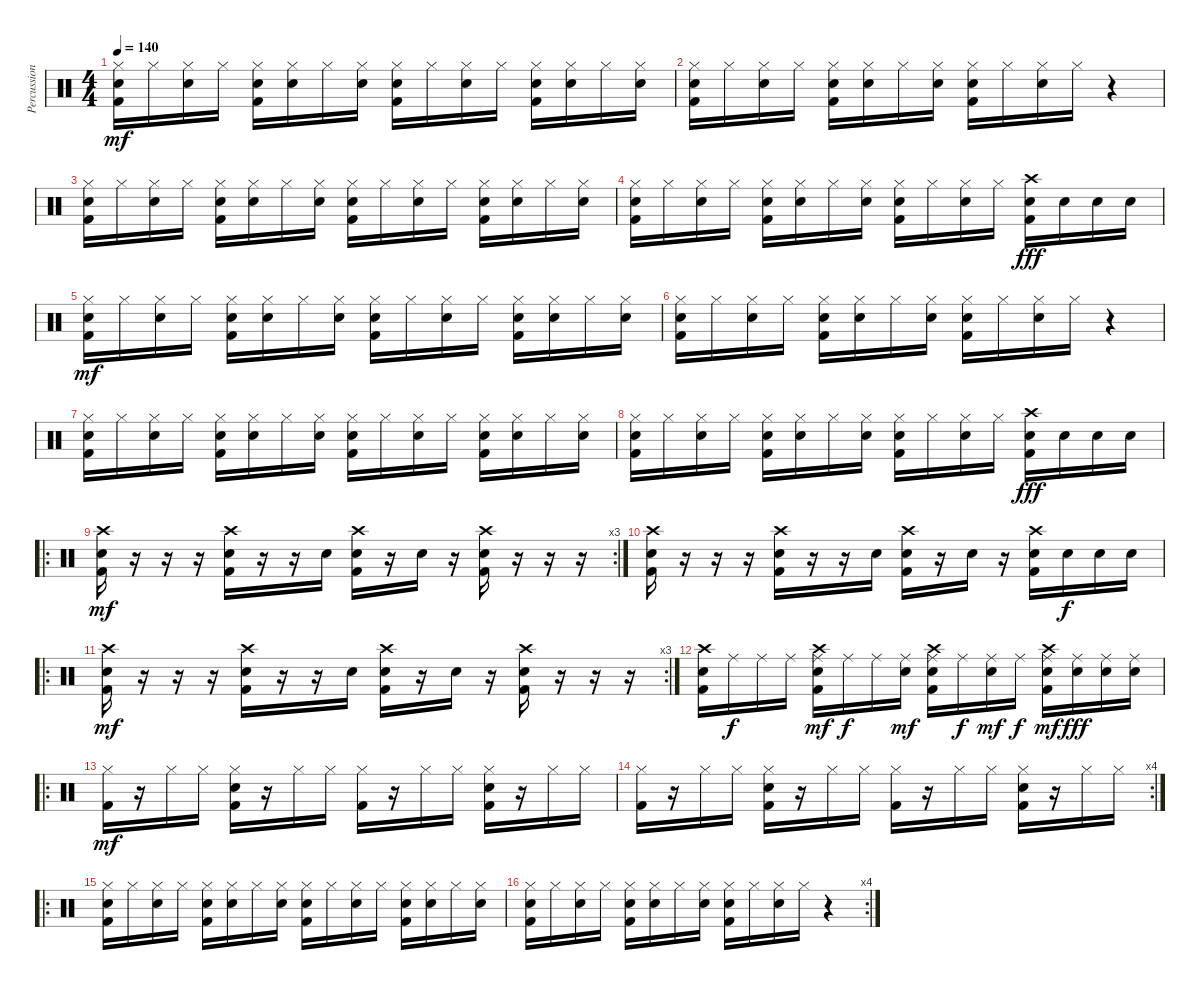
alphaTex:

\track ("Percussion" "Percussion") {instrument percussion}
\staff {score}
\articulation defaults
\ts (4 4)
\tempo 140
\clef neutral
\ks c
("Hi-Hat (closed)" "Electric Snare (hit)" "Kick (hit) 2").16{dy mf} "Hi-Hat (closed)".16 ("Hi-Hat (closed)" "Electric Snare (hit)").16 "Hi-Hat (closed)".16 ("Hi-Hat (closed)" "Electric Snare (hit)" "Kick (hit) 2").16 ("Hi-Hat (closed)" "Electric Snare (hit)").16 "Hi-Hat (closed)".16 ("Hi-Hat (closed)" "Electric Snare (hit)").16 ("Hi-Hat (closed)" "Electric Snare (hit)" "Kick (hit) 2").16 "Hi-Hat (closed)".16 ("Hi-Hat (closed)" "Electric Snare (hit)").16 "Hi-Hat (closed)".16 ("Hi-Hat (closed)" "Electric Snare (hit)" "Kick (hit) 2").16 ("Hi-Hat (closed)" "Electric Snare (hit)").16 "Hi-Hat (closed)".16 ("Hi-Hat (closed)" "Electric Snare (hit)").16 |
("Hi-Hat (closed)" "Electric Snare (hit)" "Kick (hit) 2").16 "Hi-Hat (closed)".16 ("Hi-Hat (closed)" "Electric Snare (hit)").16 "Hi-Hat (closed)".16 ("Hi-Hat (closed)" "Electric Snare (hit)" "Kick (hit) 2").16 ("Hi-Hat (closed)" "Electric Snare (hit)").16 "Hi-Hat (closed)".16 ("Hi-Hat (closed)" "Electric Snare (hit)").16 ("Hi-Hat (closed)" "Electric Snare (hit)" "Kick (hit) 2").16 "Hi-Hat (closed)".16 ("Hi-Hat (closed)" "Electric Snare (hit)").16 "Hi-Hat (closed)".16 r.4 |
("Hi-Hat (closed)" "Electric Snare (hit)" "Kick (hit) 2").16 "Hi-Hat (closed)".16 ("Hi-Hat (closed)" "Electric Snare (hit)").16 "Hi-Hat (closed)".16 ("Hi-Hat (closed)" "Electric Snare (hit)" "Kick (hit) 2").16 ("Hi-Hat (closed)" "Electric Snare (hit)").16 "Hi-Hat (closed)".16 ("Hi-Hat (closed)" "Electric Snare (hit)").16 ("Hi-Hat (closed)" "Electric Snare (hit)" "Kick (hit) 2").16 "Hi-Hat (closed)".16 ("Hi-Hat (closed)" "Electric Snare (hit)").16 "Hi-Hat (closed)".16 ("Hi-Hat (closed)" "Electric Snare (hit)" "Kick (hit) 2").16 ("Hi-Hat (closed)" "Electric Snare (hit)").16 "Hi-Hat (closed)".16 ("Hi-Hat (closed)" "Electric Snare (hit)").16 |
("Hi-Hat (closed)" "Electric Snare (hit)" "Kick (hit) 2").16 "Hi-Hat (closed)".16 ("Hi-Hat (closed)" "Electric Snare (hit)").16 "Hi-Hat (closed)".16 ("Hi-Hat (closed)" "Electric Snare (hit)" "Kick (hit) 2").16 ("Hi-Hat (closed)" "Electric Snare (hit)").16 "Hi-Hat (closed)".16 ("Hi-Hat (closed)" "Electric Snare (hit)").16 ("Hi-Hat (closed)" "Electric Snare (hit)" "Kick (hit) 2").16 "Hi-Hat (closed)".16 ("Hi-Hat (closed)" "Electric Snare (hit)").16 "Hi-Hat (closed)".16 ("Crash high (hit)" "Electric Snare (hit)" "Kick (hit) 2").16{dy fff} "Electric Snare (hit)".16 "Electric Snare (hit)".16 "Electric Snare (hit)".16 |
("Hi-Hat (closed)" "Electric Snare (hit)" "Kick (hit) 2").16{dy mf} "Hi-Hat (closed)".16 ("Hi-Hat (closed)" "Electric Snare (hit)").16 "Hi-Hat (closed)".16 ("Hi-Hat (closed)" "Electric Snare (hit)" "Kick (hit) 2").16 ("Hi-Hat (closed)" "Electric Snare (hit)").16 "Hi-Hat (closed)".16 ("Hi-Hat (closed)" "Electric Snare (hit)").16 ("Hi-Hat (closed)" "Electric Snare (hit)" "Kick (hit) 2").16 "Hi-Hat (closed)".16 ("Hi-Hat (closed)" "Electric Snare (hit)").16 "Hi-Hat (closed)".16 ("Hi-Hat (closed)" "Electric Snare (hit)" "Kick (hit) 2").16 ("Hi-Hat (closed)" "Electric Snare (hit)").16 "Hi-Hat (closed)".16 ("Hi-Hat (closed)" "Electric Snare (hit)").16 |
("Hi-Hat (closed)" "Electric Snare (hit)" "Kick (hit) 2").16 "Hi-Hat (closed)".16 ("Hi-Hat (closed)" "Electric Snare (hit)").16 "Hi-Hat (closed)".16 ("Hi-Hat (closed)" "Electric Snare (hit)" "Kick (hit) 2").16 ("Hi-Hat (closed)" "Electric Snare (hit)").16 "Hi-Hat (closed)".16 ("Hi-Hat (closed)" "Electric Snare (hit)").16 ("Hi-Hat (closed)" "Electric Snare (hit)" "Kick (hit) 2").16 "Hi-Hat (closed)".16 ("Hi-Hat (closed)" "Electric Snare (hit)").16 "Hi-Hat (closed)".16 r.4 |
("Hi-Hat (closed)" "Electric Snare (hit)" "Kick (hit) 2").16 "Hi-Hat (closed)".16 ("Hi-Hat (closed)" "Electric Snare (hit)").16 "Hi-Hat (closed)".16 ("Hi-Hat (closed)" "Electric Snare (hit)" "Kick (hit) 2").16 ("Hi-Hat (closed)" "Electric Snare (hit)").16 "Hi-Hat (closed)".16 ("Hi-Hat (closed)" "Electric Snare (hit)").16 ("Hi-Hat (closed)" "Electric Snare (hit)" "Kick (hit) 2").16 "Hi-Hat (closed)".16 ("Hi-Hat (closed)" "Electric Snare (hit)").16 "Hi-Hat (closed)".16 ("Hi-Hat (closed)" "Electric Snare (hit)" "Kick (hit) 2").16 ("Hi-Hat (closed)" "Electric Snare (hit)").16 "Hi-Hat (closed)".16 ("Hi-Hat (closed)" "Electric Snare (hit)").16 |
("Hi-Hat (closed)" "Electric Snare (hit)" "Kick (hit) 2").16 "Hi-Hat (closed)".16 ("Hi-Hat (closed)" "Electric Snare (hit)").16 "Hi-Hat (closed)".16 ("Hi-Hat (closed)" "Electric Snare (hit)" "Kick (hit) 2").16 ("Hi-Hat (closed)" "Electric Snare (hit)").16 "Hi-Hat (closed)".16 ("Hi-Hat (closed)" "Electric Snare (hit)").16 ("Hi-Hat (closed)" "Electric Snare (hit)" "Kick (hit) 2").16 "Hi-Hat (closed)".16 ("Hi-Hat (closed)" "Electric Snare (hit)").16 "Hi-Hat (closed)".16 ("Crash high (hit)" "Electric Snare (hit)" "Kick (hit) 2").16{dy fff} "Electric Snare (hit)".16 "Electric Snare (hit)".16 "Electric Snare (hit)".16 |
\ro
\rc 3
("Crash high (hit)" "Electric Snare (hit)" "Kick (hit) 2").16{dy mf} r.16 r.16 r.16 ("Crash high (hit)" "Electric Snare (hit)" "Kick (hit) 2").16 r.16 r.16 "Electric Snare (hit)".16 ("Crash high (hit)" "Electric Snare (hit)" "Kick (hit) 2").16 r.16 "Electric Snare (hit)".16 r.16 ("Crash high (hit)" "Electric Snare (hit)" "Kick (hit) 2").16 r.16 r.16 r.16 |
("Crash high (hit)" "Electric Snare (hit)" "Kick (hit) 2").16 r.16 r.16 r.16 ("Crash high (hit)" "Electric Snare (hit)" "Kick (hit) 2").16 r.16 r.16 "Electric Snare (hit)".16 ("Crash high (hit)" "Electric Snare (hit)" "Kick (hit) 2").16 r.16 "Electric Snare (hit)".16 r.16 ("Crash high (hit)" "Electric Snare (hit)" "Kick (hit) 2").16 "Electric Snare (hit)".16{dy f} "Electric Snare (hit)".16 "Electric Snare (hit)".16 |
\ro
\rc 3
("Crash high (hit)" "Electric Snare (hit)" "Kick (hit) 2").16{dy mf} r.16 r.16 r.16 ("Crash high (hit)" "Electric Snare (hit)" "Kick (hit) 2").16 r.16 r.16 "Electric Snare (hit)".16 ("Crash high (hit)" "Electric Snare (hit)" "Kick (hit) 2").16 r.16 "Electric Snare (hit)".16 r.16 ("Crash high (hit)" "Electric Snare (hit)" "Kick (hit) 2").16 r.16 r.16 r.16 |
("Crash high (hit)" "Electric Snare (hit)" "Kick (hit) 2").16 "Ride (middle)".16{dy f} "Ride (middle)".16 "Ride (middle)".16 ("Ride (middle)" "Crash high (hit)" "Electric Snare (hit)" "Kick (hit) 2").16{dy mf} "Ride (middle)".16{dy f} "Ride (middle)".16 ("Ride (middle)" "Electric Snare (hit)").16{dy mf} ("Ride (middle)" "Crash high (hit)" "Electric Snare (hit)" "Kick (hit) 2").16 "Ride (middle)".16{dy f} ("Ride (middle)" "Electric Snare (hit)").16{dy mf} "Ride (middle)".16{dy f} ("Ride (middle)" "Crash high (hit)" "Electric Snare (hit)" "Kick (hit) 2").16{dy mf} ("Ride (middle)" "Electric Snare (hit)").16{dy fff} ("Ride (middle)" "Electric Snare (hit)").16 ("Ride (middle)" "Electric Snare (hit)").16 |
\ro
("Hi-Hat (closed)" "Kick (hit) 2").16{dy mf} r.16 "Hi-Hat (closed)".16 "Hi-Hat (closed)".16 ("Hi-Hat (closed)" "Electric Snare (hit)" "Kick (hit) 2").16 r.16 "Hi-Hat (closed)".16 "Hi-Hat (closed)".16 ("Hi-Hat (closed)" "Kick (hit) 2").16 r.16 "Hi-Hat (closed)".16 "Hi-Hat (closed)".16 ("Hi-Hat (closed)" "Electric Snare (hit)" "Kick (hit) 2").16 r.16 "Hi-Hat (closed)".16 "Hi-Hat (closed)".16 |
\rc 4
("Hi-Hat (closed)" "Kick (hit) 2").16 r.16 "Hi-Hat (closed)".16 "Hi-Hat (closed)".16 ("Hi-Hat (closed)" "Electric Snare (hit)" "Kick (hit) 2").16 r.16 "Hi-Hat (closed)".16 "Hi-Hat (closed)".16 ("Hi-Hat (closed)" "Kick (hit) 2").16 r.16 "Hi-Hat (closed)".16 "Hi-Hat (closed)".16 ("Hi-Hat (closed)" "Electric Snare (hit)" "Kick (hit) 2").16 r.16 "Hi-Hat (closed)".16 "Hi-Hat (closed)".16 |
\ro
("Hi-Hat (closed)" "Electric Snare (hit)" "Kick (hit) 2").16 "Hi-Hat (closed)".16 ("Hi-Hat (closed)" "Electric Snare (hit)").16 "Hi-Hat (closed)".16 ("Hi-Hat (closed)" "Electric Snare (hit)" "Kick (hit) 2").16 ("Hi-Hat (closed)" "Electric Snare (hit)").16 "Hi-Hat (closed)".16 ("Hi-Hat (closed)" "Electric Snare (hit)").16 ("Hi-Hat (closed)" "Electric Snare (hit)" "Kick (hit) 2").16 "Hi-Hat (closed)".16 ("Hi-Hat (closed)" "Electric Snare (hit)").16 "Hi-Hat (closed)".16 ("Hi-Hat (closed)" "Electric Snare (hit)" "Kick (hit) 2").16 ("Hi-Hat (closed)" "Electric Snare (hit)").16 "Hi-Hat (closed)".16 ("Hi-Hat (closed)" "Electric Snare (hit)").16 |
\rc 4
("Hi-Hat (closed)" "Electric Snare (hit)" "Kick (hit) 2").16 "Hi-Hat (closed)".16 ("Hi-Hat (closed)" "Electric Snare (hit)").16 "Hi-Hat (closed)".16 ("Hi-Hat (closed)" "Electric Snare (hit)" "Kick (hit) 2").16 ("Hi-Hat (closed)" "Electric Snare (hit)").16 "Hi-Hat (closed)".16 ("Hi-Hat (closed)" "Electric Snare (hit)").16 ("Hi-Hat (closed)" "Electric Snare (hit)" "Kick (hit) 2").16 "Hi-Hat (closed)".16 ("Hi-Hat (closed)" "Electric Snare (hit)").16 "Hi-Hat (closed)".16 r.4
